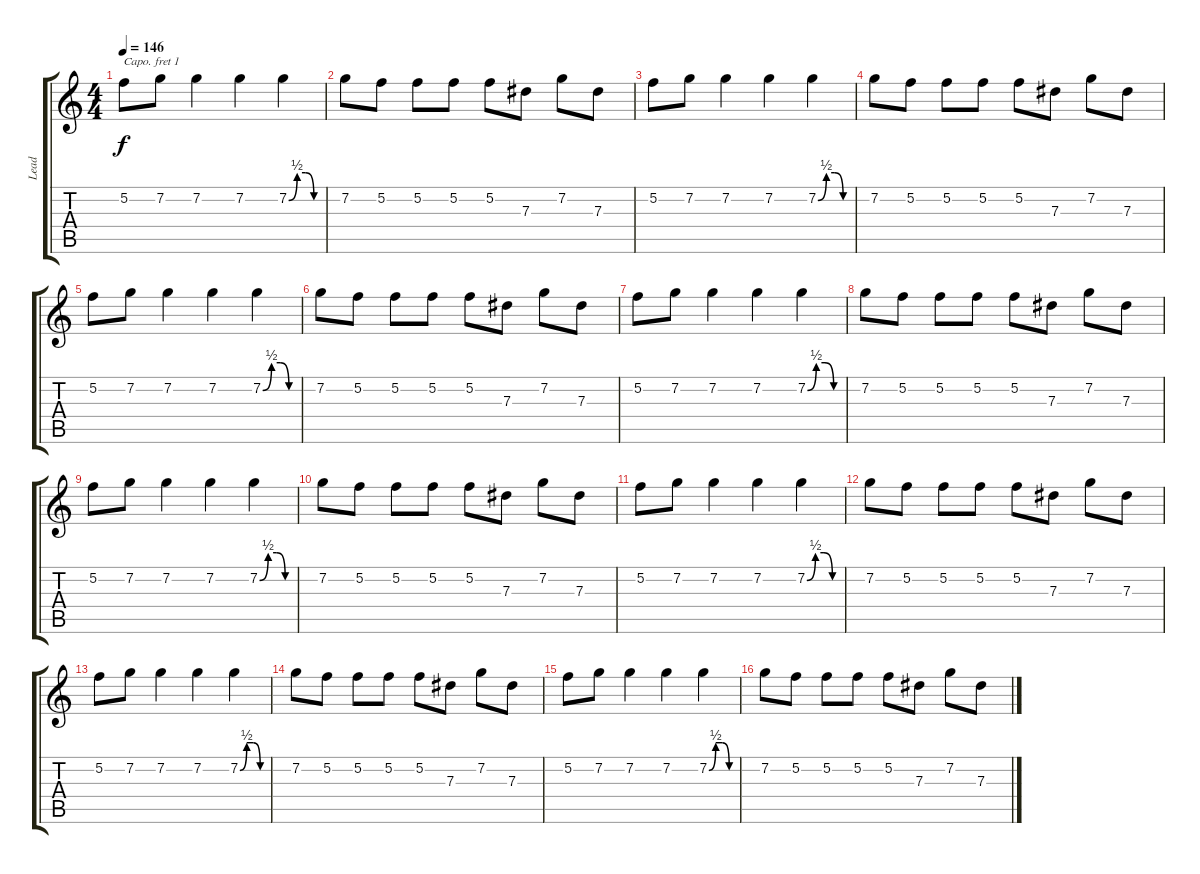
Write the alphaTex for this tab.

\track ("Lead " "Lead ") {instrument distortionguitar}
\staff {score tabs}
\capo 1
\tuning (E4 B3 G3 D3 A2 D2) {hide}
\ts (4 4)
\tempo 146
\clef g2
\ks c
5.2.8{dy f instrument distortionguitar} 7.2.8 7.2.4 7.2.4 7.2{be (custom 0 0 15 2 30 2 45 0 60 0)}.4 |
7.2.8 5.2.8 5.2.8 5.2.8 5.2.8 7.3.8 7.2.8 7.3.8 |
5.2.8 7.2.8 7.2.4 7.2.4 7.2{be (custom 0 0 15 2 30 2 45 0 60 0)}.4 |
7.2.8 5.2.8 5.2.8 5.2.8 5.2.8 7.3.8 7.2.8 7.3.8 |
5.2.8 7.2.8 7.2.4 7.2.4 7.2{be (custom 0 0 15 2 30 2 45 0 60 0)}.4 |
7.2.8 5.2.8 5.2.8 5.2.8 5.2.8 7.3.8 7.2.8 7.3.8 |
5.2.8 7.2.8 7.2.4 7.2.4 7.2{be (custom 0 0 15 2 30 2 45 0 60 0)}.4 |
7.2.8 5.2.8 5.2.8 5.2.8 5.2.8 7.3.8 7.2.8 7.3.8 |
5.2.8 7.2.8 7.2.4 7.2.4 7.2{be (custom 0 0 15 2 30 2 45 0 60 0)}.4 |
7.2.8 5.2.8 5.2.8 5.2.8 5.2.8 7.3.8 7.2.8 7.3.8 |
5.2.8 7.2.8 7.2.4 7.2.4 7.2{be (custom 0 0 15 2 30 2 45 0 60 0)}.4 |
7.2.8 5.2.8 5.2.8 5.2.8 5.2.8 7.3.8 7.2.8 7.3.8 |
5.2.8 7.2.8 7.2.4 7.2.4 7.2{be (custom 0 0 15 2 30 2 45 0 60 0)}.4 |
7.2.8 5.2.8 5.2.8 5.2.8 5.2.8 7.3.8 7.2.8 7.3.8 |
5.2.8 7.2.8 7.2.4 7.2.4 7.2{be (custom 0 0 15 2 30 2 45 0 60 0)}.4 |
7.2.8 5.2.8 5.2.8 5.2.8 5.2.8 7.3.8 7.2.8 7.3.8
